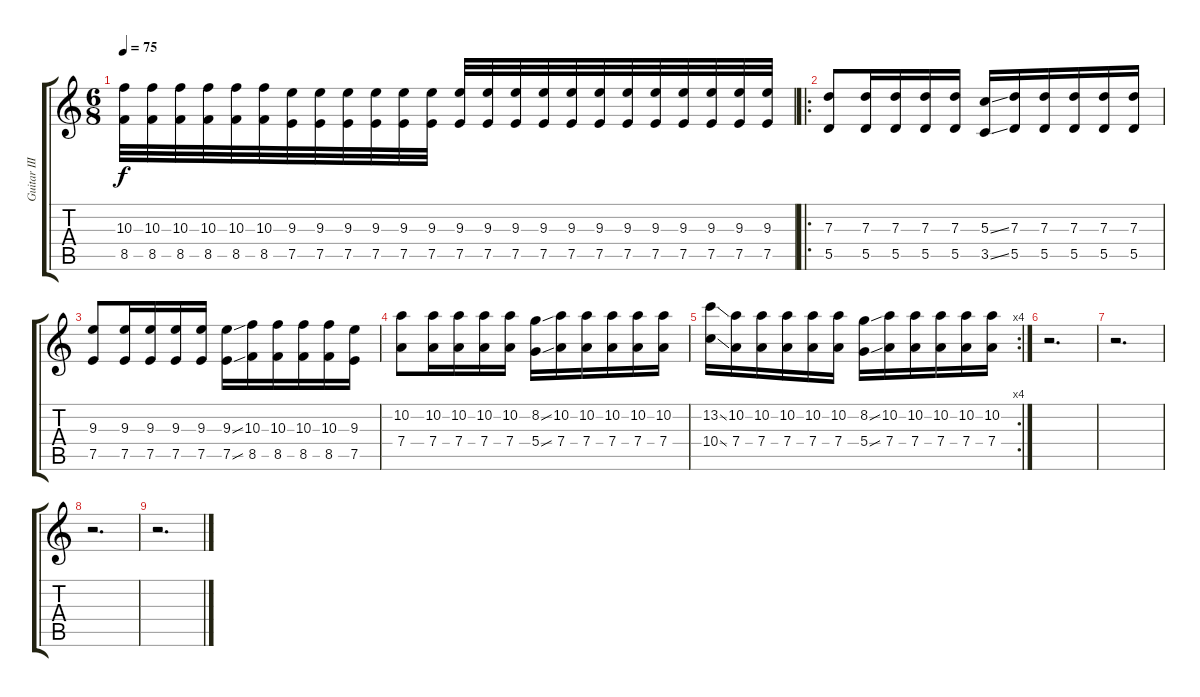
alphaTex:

\track ("Guitar III" "Guitar III") {instrument distortionguitar}
\staff {score tabs}
\tuning (E4 B3 G3 D3 A2 E2) {hide}
\ts (6 8)
\tempo 75
\clef g2
\ks c
(10.3 8.5).32{dy f} (10.3 8.5).32 (10.3 8.5).32 (10.3 8.5).32 (10.3 8.5).32 (10.3 8.5).32 (9.3 7.5).32 (9.3 7.5).32 (9.3 7.5).32 (9.3 7.5).32 (9.3 7.5).32 (9.3 7.5).32 (9.3 7.5).32 (9.3 7.5).32 (9.3 7.5).32 (9.3 7.5).32 (9.3 7.5).32 (9.3 7.5).32 (9.3 7.5).32 (9.3 7.5).32 (9.3 7.5).32 (9.3 7.5).32 (9.3 7.5).32 (9.3 7.5).32 |
\ro
(7.3 5.5).8 (7.3 5.5).16 (7.3 5.5).16 (7.3 5.5).16 (7.3 5.5).16 (5.3{ss} 3.5{ss}).16 (7.3 5.5).16 (7.3 5.5).16 (7.3 5.5).16 (7.3 5.5).16 (7.3 5.5).16 |
(9.3 7.5).8 (9.3 7.5).16 (9.3 7.5).16 (9.3 7.5).16 (9.3 7.5).16 (9.3{ss} 7.5{ss}).16 (10.3 8.5).16 (10.3 8.5).16 (10.3 8.5).16 (10.3 8.5).16 (9.3 7.5).16 |
(10.2 7.4).8 (10.2 7.4).16 (10.2 7.4).16 (10.2 7.4).16 (10.2 7.4).16 (8.2{ss} 5.4{ss}).16 (10.2 7.4).16 (10.2 7.4).16 (10.2 7.4).16 (10.2 7.4).16 (10.2 7.4).16 |
\rc 4
(13.2{ss} 10.4{ss}).16 (10.2 7.4).16 (10.2 7.4).16 (10.2 7.4).16 (10.2 7.4).16 (10.2 7.4).16 (8.2{ss} 5.4{ss}).16 (10.2 7.4).16 (10.2 7.4).16 (10.2 7.4).16 (10.2 7.4).16 (10.2 7.4).16 |
r.2{d} |
r.2{d} |
r.2{d} |
r.2{d}
